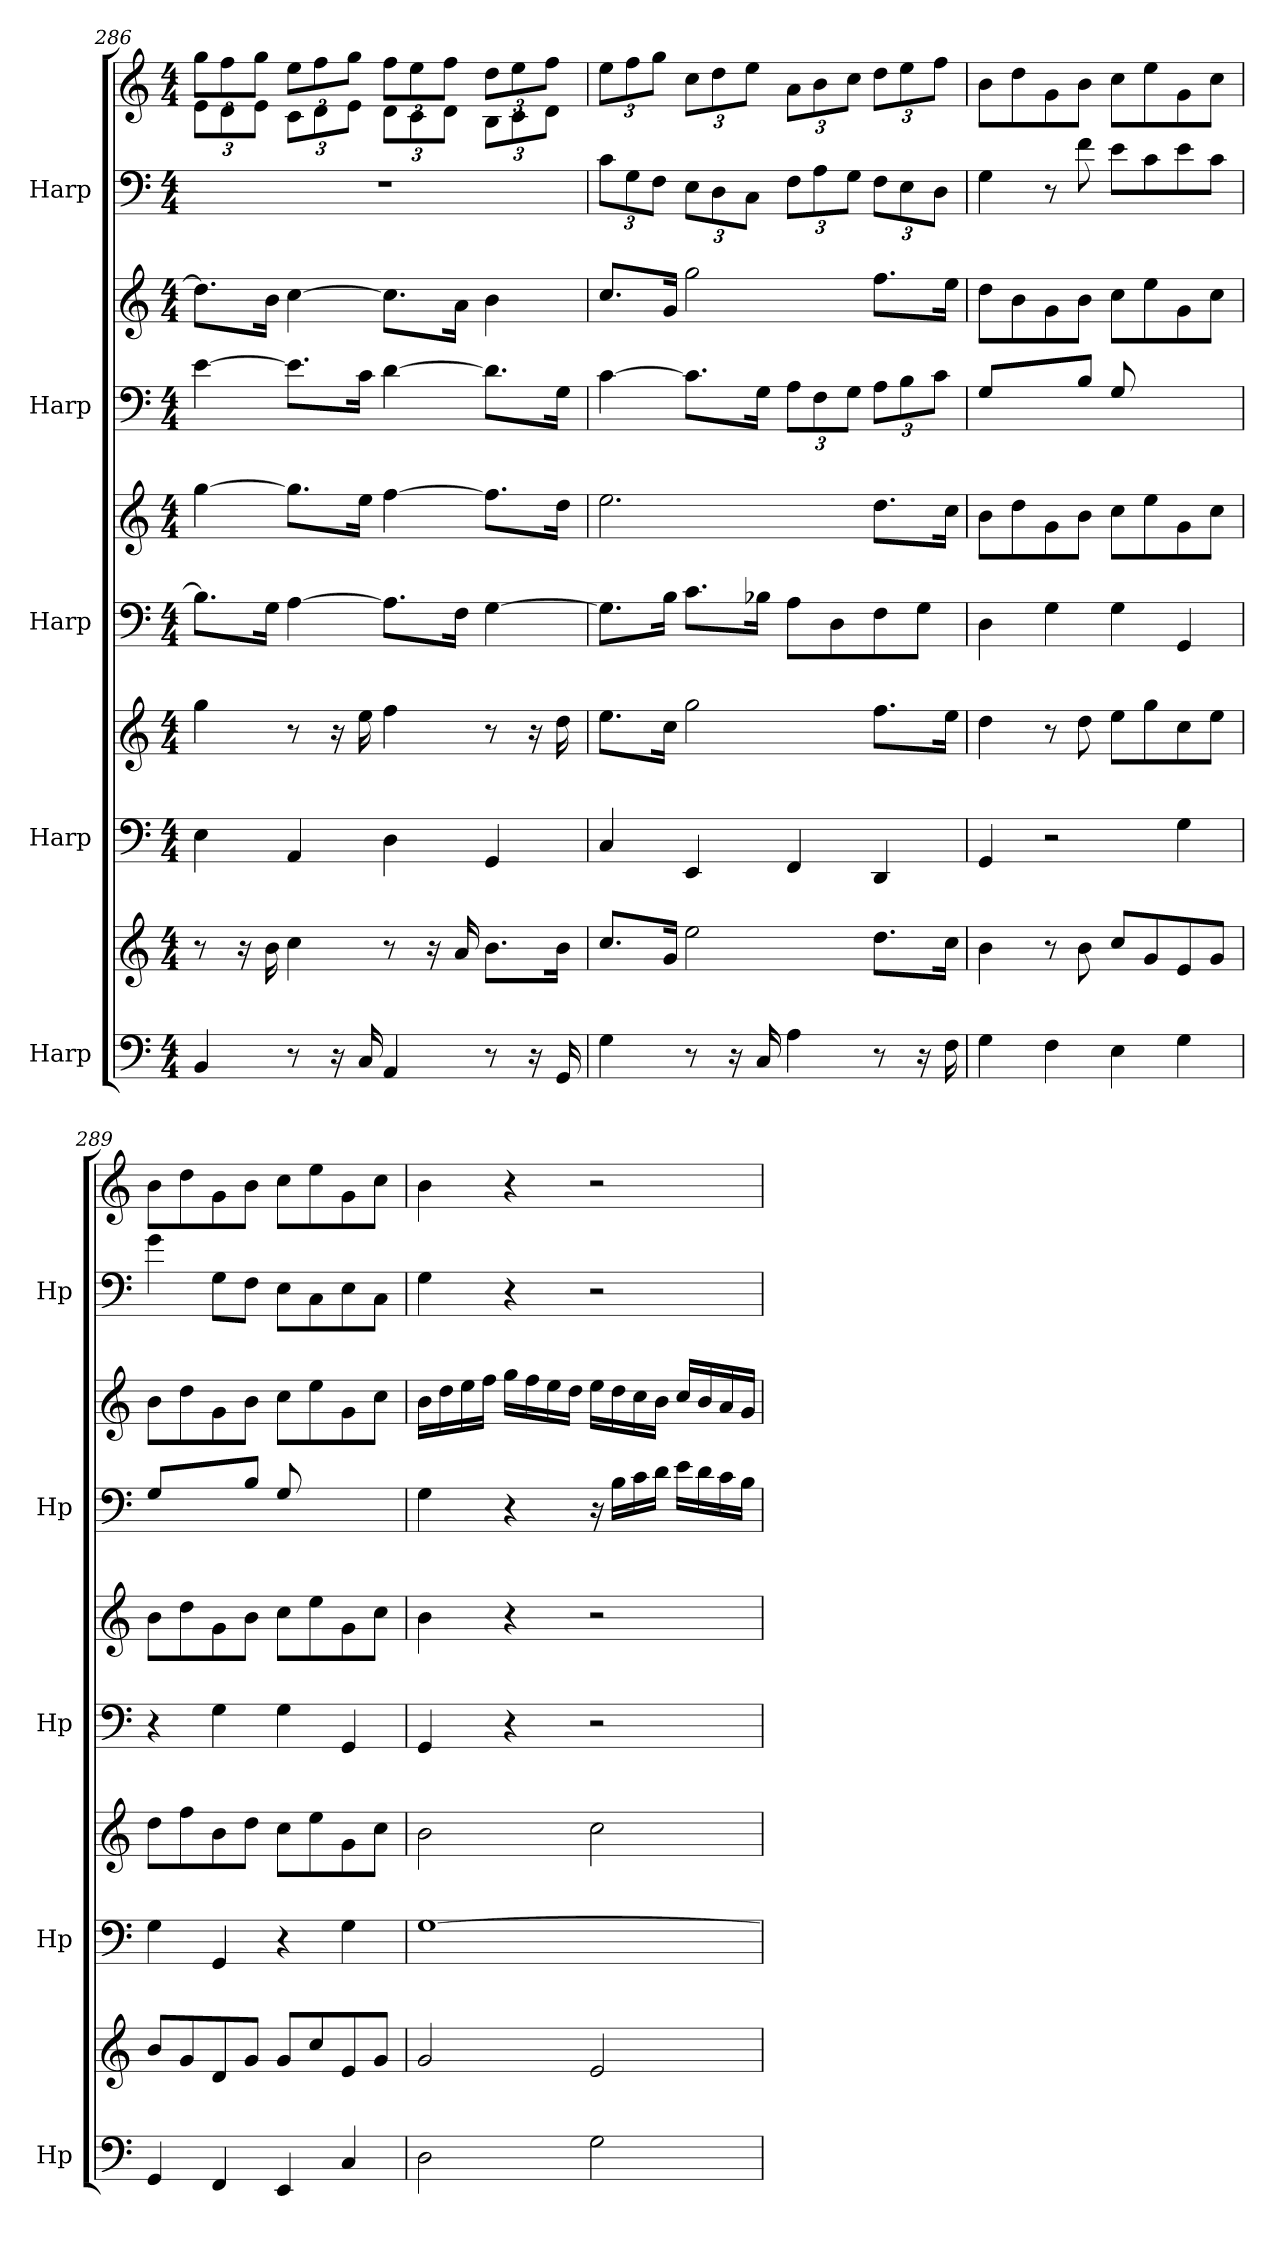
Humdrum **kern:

**kern	**kern	**kern	**kern	**kern	**kern	**kern	**kern	**kern	**kern
*part5	*part5	*part4	*part4	*part3	*part3	*part2	*part2	*part1	*part1
*staff10	*staff9	*staff8	*staff7	*staff6	*staff5	*staff4	*staff3	*staff2	*staff1
*I"Harp	*	*I"Harp	*	*I"Harp	*	*I"Harp	*	*I"Harp	*
*I'Hp	*	*I'Hp	*	*I'Hp	*	*I'Hp	*	*I'Hp	*
!!LO:PB:g=z
*clefF4	*clefG2	*clefF4	*clefG2	*clefF4	*clefG2	*clefF4	*clefG2	*clefF4	*clefG2
*k[]	*k[]	*k[]	*k[]	*k[]	*k[]	*k[]	*k[]	*k[]	*k[]
*M4/4	*M4/4	*M4/4	*M4/4	*M4/4	*M4/4	*M4/4	*M4/4	*M4/4	*M4/4
*	*	*	*	*	*	*	*	*	*Xbrackettup
=286	=286	=286	=286	=286	=286	=286	=286	=286	=286
*	*	*	*	*	*	*	*	*	*^
4BB/	8r	4E\	4gg\	8.B\L]	[4gg\	[4e\	8.dd\L]	1r	12gg\L	12e\L
.	.	.	.	.	.	.	.	.	12ff\	12d\
.	16r	.	.	.	.	.	.	.	.	.
.	.	.	.	.	.	.	.	.	12gg\J	12e\J
.	16b\	.	.	16G\Jk	.	.	16b\Jk	.	.	.
8r	4cc\	4AA/	8r	[4A\	8.gg\L]	8.e\L]	[4cc\	.	12ee\L	12c\L
.	.	.	.	.	.	.	.	.	12ff\	12d\
16r	.	.	16r	.	.	.	.	.	.	.
.	.	.	.	.	.	.	.	.	12gg\J	12e\J
16C/	.	.	16ee\	.	16ee\Jk	16c\Jk	.	.	.	.
4AA/	8r	4D\	4ff\	8.A\L]	[4ff\	[4d\	8.cc\L]	.	12ff\L	12d\L
.	.	.	.	.	.	.	.	.	12ee\	12c\
.	16r	.	.	.	.	.	.	.	.	.
.	.	.	.	.	.	.	.	.	12ff\J	12d\J
.	16a/	.	.	16F\Jk	.	.	16a\Jk	.	.	.
8r	8.b\L	4GG/	8r	[4G\	8.ff\L]	8.d\L]	4b\	.	12dd\L	12B\L
.	.	.	.	.	.	.	.	.	12ee\	12c\
16r	.	.	16r	.	.	.	.	.	.	.
.	.	.	.	.	.	.	.	.	12ff\J	12d\J
16GG/	16b\Jk	.	16dd\	.	16dd\Jk	16G\Jk	.	.	.	.
*	*	*	*	*	*	*	*	*	*v	*v
=287	=287	=287	=287	=287	=287	=287	=287	=287	=287
*	*	*	*	*	*	*	*	*Xbrackettup	*
4G\	8.cc/L	4C/	8.ee\L	8.G\L]	2.ee\	[4c\	8.cc/L	12c\L	12ee\L
.	.	.	.	.	.	.	.	12G\	12ff\
.	.	.	.	.	.	.	.	12F\J	12gg\J
.	16g/Jk	.	16cc\Jk	16B\Jk	.	.	16g/Jk	.	.
8r	2ee\	4EE/	2gg\	8.c\L	.	8.c\L]	2gg\	12E\L	12cc\L
.	.	.	.	.	.	.	.	12D\	12dd\
16r	.	.	.	.	.	.	.	.	.
.	.	.	.	.	.	.	.	12C\J	12ee\J
16C/	.	.	.	16B-X\Jk	.	16G\Jk	.	.	.
*	*	*	*	*	*	*Xbrackettup	*	*	*
4A\	.	4FF/	.	8A\L	.	12A\L	.	12F\L	12a\L
.	.	.	.	.	.	12F\	.	12A\	12b\
.	.	.	.	8D\	.	.	.	.	.
.	.	.	.	.	.	12G\J	.	12G\J	12cc\J
8r	8.dd\L	4DD/	8.ff\L	8F\	8.dd\L	12A\L	8.ff\L	12F\L	12dd\L
.	.	.	.	.	.	12B\	.	12E\	12ee\
16r	.	.	.	8G\J	.	.	.	.	.
.	.	.	.	.	.	12c\J	.	12D\J	12ff\J
16F\	16cc\Jk	.	16ee\Jk	.	16cc\Jk	.	16ee\Jk	.	.
!!LO:PB:g=z
=288	=288	=288	=288	=288	=288	=288	=288	=288	=288
*	*	*	*	*	*	*	*^	*	*
4G\	4b\	4GG/	4dd\	4D\	8b\L	8G/L	8dd\L	8ryy	4G\	8b\L
.	.	.	.	.	8dd\	4ryy	8b\	8g\	.	8dd\
4F\	8r	2r	8r	4G\	8g\	.	8g\	8d\	8r	8g\
.	8b\	.	8dd\	.	8b\J	8B/J	8b\J	4ryy	8f\	8b\J
4E\	8cc/L	.	8ee\L	4G\	8cc\L	8G/L	8cc\L	.	8e\L	8cc\L
.	8g/	.	8gg\	.	8ee\	4.ryy	8ee\	8g\	8c\	8ee\
4G\	8e/	4G\	8cc\	4GG/	8g\	.	8g\	8e\	8e\	8g\
.	8g/J	.	8ee\J	.	8cc\J	.	8cc\J	8g\J	8c\J	8cc\J
=289	=289	=289	=289	=289	=289	=289	=289	=289	=289	=289
4GG/	8b/L	4G\	8dd\L	4r	8b\L	8G/L	8b\L	8ryy	4g\	8b\L
.	8g/	.	8ff\	.	8dd\	4ryy	8dd\	8g\	.	8dd\
4FF/	8d/	4GG/	8b\	4G\	8g\	.	8g\	8d\	8G\L	8g\
.	8g/J	.	8dd\J	.	8b\J	8B/J	8b\J	4ryy	8F\J	8b\J
4EE/	8g/L	4r	8cc\L	4G\	8cc\L	8G/L	8cc\L	.	8E\L	8cc\L
.	8cc/	.	8ee\	.	8ee\	4.ryy	8ee\	8g\	8C\	8ee\
4C/	8e/	4G\	8g\	4GG/	8g\	.	8g\	8e\	8E\	8g\
.	8g/J	.	8cc\J	.	8cc\J	.	8cc\J	8g\J	8C\J	8cc\J
*	*	*	*	*	*	*	*v	*v	*	*
=290	=290	=290	=290	=290	=290	=290	=290	=290	=290
2D\	2g/	[1G	2b\	4GG/	4b\	4G\	16b\LL	4G\	4b\
.	.	.	.	.	.	.	16dd\	.	.
.	.	.	.	.	.	.	16ee\	.	.
.	.	.	.	.	.	.	16ff\JJ	.	.
.	.	.	.	4r	4r	4r	16gg\LL	4r	4r
.	.	.	.	.	.	.	16ff\	.	.
.	.	.	.	.	.	.	16ee\	.	.
.	.	.	.	.	.	.	16dd\JJ	.	.
2G\	2e/	.	2cc\	2r	2r	16r	16ee\LL	2r	2r
.	.	.	.	.	.	16B\LL	16dd\	.	.
.	.	.	.	.	.	16c\	16cc\	.	.
.	.	.	.	.	.	16d\JJ	16b\JJ	.	.
.	.	.	.	.	.	16e\LL	16cc/LL	.	.
.	.	.	.	.	.	16d\	16b/	.	.
.	.	.	.	.	.	16c\	16a/	.	.
.	.	.	.	.	.	16B\JJ	16g/JJ	.	.
=	=	=	=	=	=	=	=	=	=
*-	*-	*-	*-	*-	*-	*-	*-	*-	*-
